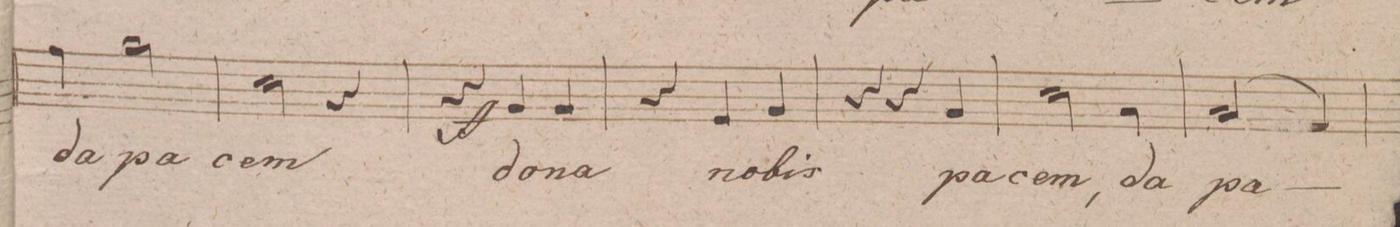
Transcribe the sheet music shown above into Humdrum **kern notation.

**kern	**text	**dynam
*I"Basso	*	*
*clefF4	*	*
*k[f#c#g#d#]	*	*
*M3/4	*	*
4A	da	.
2B	pa-	.
=121	=121	=121
2E	-cem,	.
4r	.	.
=122	=122	=122
4r	.	.
4BB	do-	ff
4BB	-na	.
=123	=123	=123
4r	.	.
4GG#	no-	.
4BB	-bis	.
=124	=124	=124
4r	.	.
4r	.	.
4BB	pa-	.
=125	=125	=125
2E	-cem,	.
4C#\	da	.
=126	=126	=126
(<2C#	pa-	.
4AA)	.	.
=127	=127	=127
*-	*-	*-
